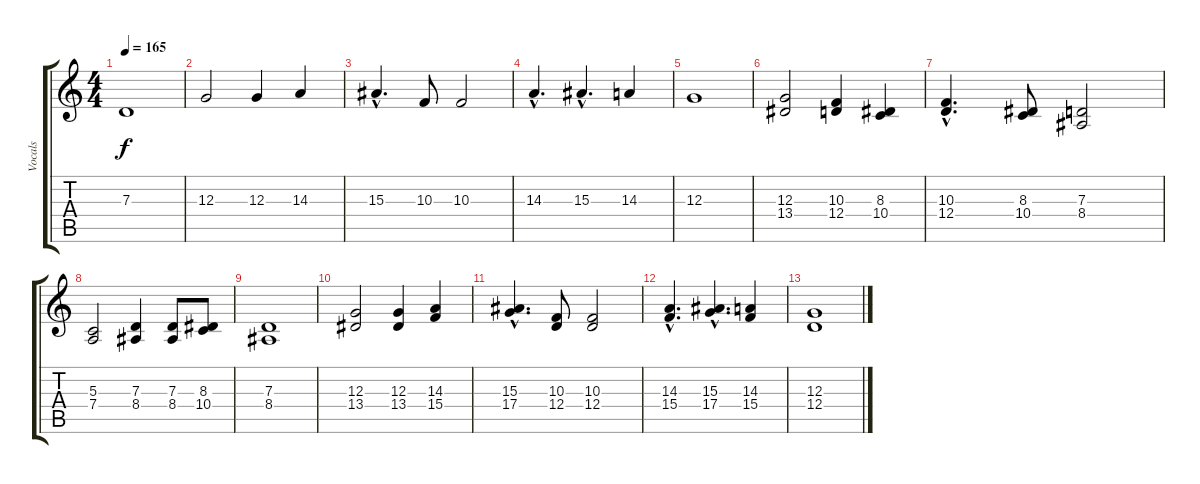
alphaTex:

\track ("Vocals" "Vocals") {instrument cello}
\staff {score tabs}
\tuning (E4 B3 G3 D3 A2 E2) {hide}
\ts (4 4)
\tempo 165
\clef g2
\ks c
7.3.1{dy f} |
12.3.2 12.3.4 14.3.4 |
15.3{hac}.4{d} 10.3.8 10.3.2 |
14.3{hac}.4{d} 15.3{hac}.4{d} 14.3.4 |
12.3.1 |
(12.3 13.4).2 (10.3 12.4).4 (8.3 10.4).4 |
(10.3{hac} 12.4{hac}).4{d} (8.3 10.4).8 (7.3 8.4).2 |
(5.3 7.4).2 (7.3 8.4).4 (7.3 8.4).8 (8.3 10.4).8 |
(7.3 8.4).1 |
(12.3 13.4).2 (12.3 13.4).4 (14.3 15.4).4 |
(15.3{hac} 17.4{hac}).4{d} (10.3 12.4).8 (10.3 12.4).2 |
(14.3{hac} 15.4{hac}).4{d} (15.3{hac} 17.4{hac}).4{d} (14.3 15.4).4 |
(12.3 12.4).1
